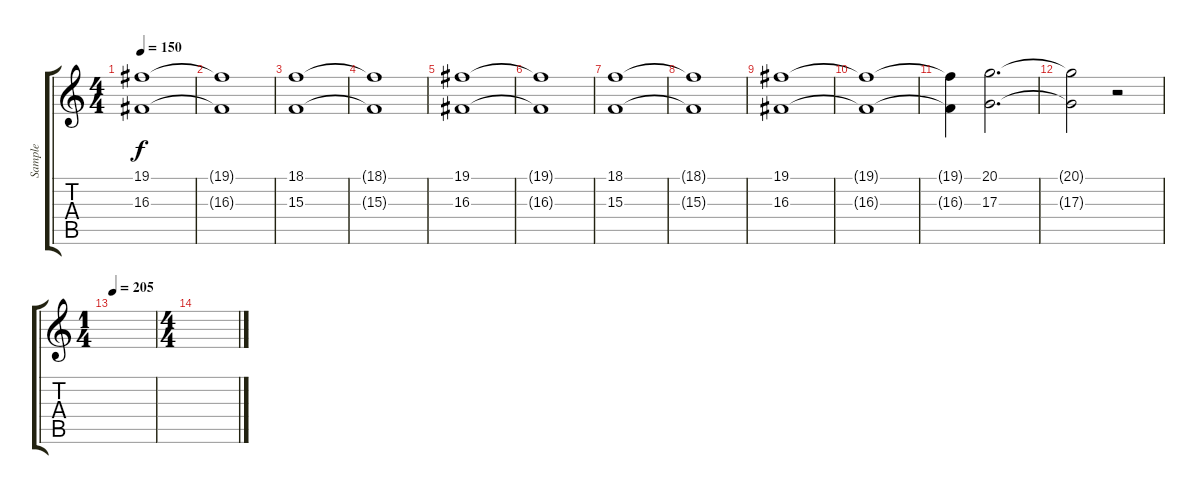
\track ("Sample" "Sample") {instrument choiraahs}
\staff {score tabs}
\tuning (B3 Gb3 D3 A2 E2 B1) {hide}
\ts (4 4)
\tempo 150
\clef g2
\ks c
(19.1 16.3).1{dy f} |
(19.1{t} 16.3{t}).1 |
(18.1 15.3).1 |
(18.1{t} 15.3{t}).1 |
(19.1 16.3).1 |
(19.1{t} 16.3{t}).1 |
(18.1 15.3).1 |
(18.1{t} 15.3{t}).1 |
(19.1 16.3).1 |
(19.1{t} 16.3{t}).1 |
(19.1{t} 16.3{t}).4 (20.1 17.3).2{d} |
(20.1{t} 17.3{t}).2 r.2 |
\ts (1 4)
\tempo 205
|
\ts (4 4)
